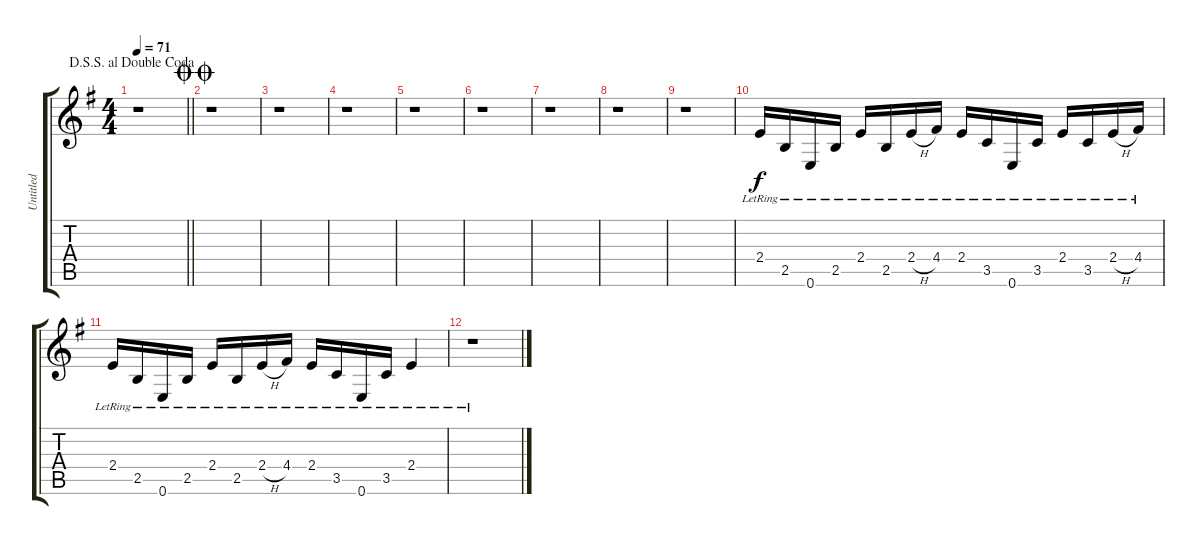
\track ("Untitled" "Untitled") {instrument acousticguitarnylon}
\staff {score tabs}
\tuning (E4 B3 G3 D3 A2 E2) {hide}
\ts (4 4)
\jump dalsegnosegnoaldoublecoda
\tempo 71
\clef g2
\barLineRight lightlight
\ks g
r.1{dy f} |
\jump doublecoda
r.1 |
r.1 |
r.1 |
r.1 |
r.1 |
r.1 |
r.1 |
r.1 |
2.4{lr}.16 2.5{lr}.16 0.6{lr}.16 2.5{lr}.16 2.4{lr}.16 2.5{lr}.16 2.4{h lr}.16 4.4{lr}.16 2.4{lr}.16 3.5{lr}.16 0.6{lr}.16 3.5{lr}.16 2.4{lr}.16 3.5{lr}.16 2.4{h lr}.16 4.4{lr}.16 |
2.4{lr}.16 2.5{lr}.16 0.6{lr}.16 2.5{lr}.16 2.4{lr}.16 2.5{lr}.16 2.4{h lr}.16 4.4{lr}.16 2.4{lr}.16 3.5{lr}.16 0.6{lr}.16 3.5{lr}.16 2.4{lr}.4 |
r.1
